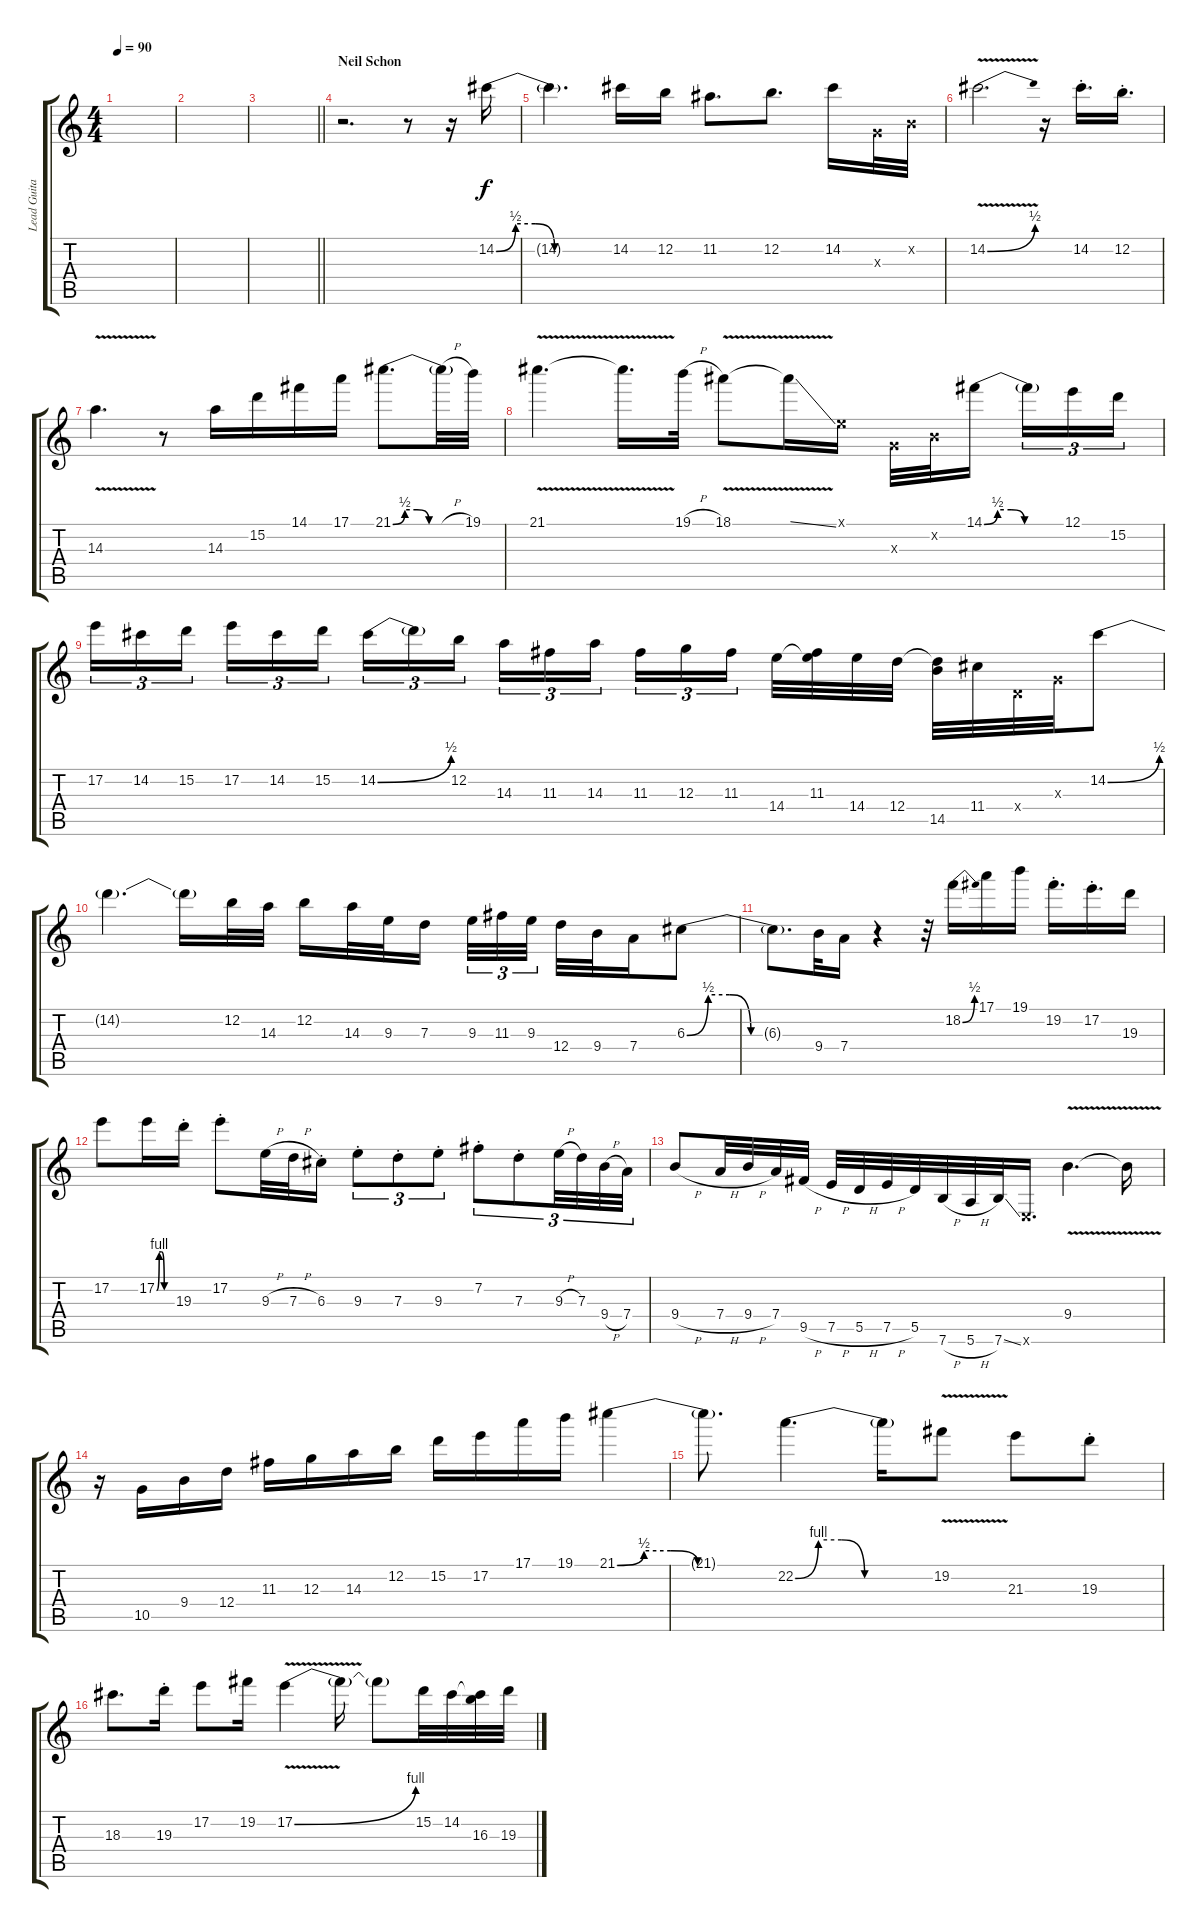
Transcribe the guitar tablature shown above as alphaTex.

\track ("Lead Guitar 2" "Lead Guita") {instrument overdrivenguitar}
\staff {score tabs}
\tuning (E4 B3 G3 D3 A2 E2) {hide}
\ts (4 4)
\tempo 90
\clef g2
\ks c
|
|
\barLineRight lightlight
|
\section ("" "Neil Schon")
r.2{d} r.8 r.16 14.2{be (custom 0 0 10 2 20 2 30 0 60 0)}.16 |
14.2{t}.4{d} 14.2.16 12.2.16 11.2.8{d} 12.2.8{d} 14.2.16 0.3{x}.32 0.2{x}.32 |
14.2{be (bend 0 0 60 2) v}.2{d} r.16 14.2{st}.16{d} 12.2{st}.16{d} |
14.3{v}.4{d} r.8 14.3.16 15.2.16 14.1.16 17.1.16 21.1{be (custom 0 0 10 2 20 2 30 0 60 0)}.8{d} 21.1{h t}.32 19.1.32 |
21.1{v}.4{d} 21.1{t}.16{d} 19.1{h}.32 18.1{v}.8 18.1{ss t}.16 0.1{x}.16 0.3{x}.32 0.2{x}.32 14.1{be (custom 0 0 10 2 20 2 30 0 60 0)}.16{beam splitsecondary} 14.1{t}.16{tu (3 2)} 12.1.16{tu (3 2)} 15.2.16{tu (3 2)} |
17.2.16{tu (3 2)} 14.2.16{tu (3 2)} 15.2.16{tu (3 2) beam splitsecondary} 17.2.16{tu (3 2)} 14.2.16{tu (3 2)} 15.2.16{tu (3 2)} 14.2{be (bend 0 0 60 2)}.16{tu (3 2)} 14.2{t}.16{tu (3 2)} 12.2.16{tu (3 2) beam splitsecondary} 14.3.16{tu (3 2)} 11.3.16{tu (3 2)} 14.3.16{tu (3 2)} 11.3.16{tu (3 2)} 12.3.16{tu (3 2)} 11.3.16{tu (3 2) beam splitsecondary} 14.4.32 (11.3 14.4{t}).32 14.4.32 12.4.32 (12.4{t} 14.5).32 11.4.32 0.4{x}.32 0.3{x}.32 14.2{be (bend 0 0 60 2)}.8 |
14.2{t}.4{d} 14.2{t}.16 12.2.32 14.3.32 12.2.16 14.3.32 9.3.32 7.3.16{beam splitsecondary} 9.3.32{tu (3 2)} 11.3.32{tu (3 2)} 9.3.32{tu (3 2)} 12.4.32 9.4.32 7.4.16 6.3{be (custom 0 0 10 2 20 2 30 0 60 0)}.8 |
6.3{t}.8{d} 9.4.32 7.4.16 r.4 r.32 18.2{be (bend 0 0 60 2)}.16 17.1.16 19.1.16 19.2{st}.16{d} 17.2{st}.16{d} 19.3.16 |
17.2.8 17.2{be (custom 0 0 10 4 20 4 30 0 60 0)}.16 19.3{st}.16 17.2{st}.8 9.3{h}.32 7.3{h}.32 6.3{st}.16 9.3{st}.8{tu (3 2)} 7.3{st}.8{tu (3 2)} 9.3{st}.8{tu (3 2)} 7.2{st}.8{tu (3 2)} 7.3{st}.8{tu (3 2)} 9.3{h}.32{tu (3 2)} 7.3.32{tu (3 2)} 9.4{h}.32{tu (3 2)} 7.4.32{tu (3 2)} |
9.4{h}.8 7.4{h}.32 9.4{h}.32 7.4.32 9.5{h}.32 7.5{h}.32 5.5{h}.32 7.5{h}.32 5.5.32 7.6{h}.32 5.6{h}.32 7.6{ss}.32 0.6{x}.16{d} 9.4{v}.4{d} 9.4{t}.16 |
r.16 10.5.16 9.4.16 12.4.16 11.3.16 12.3.16 14.3.16 12.2.16 15.2.16 17.2.16 17.1.16 19.1.16 21.1{be (custom 0 0 10 2 20 2 30 0 60 0)}.4 |
21.1{t}.8{d} 22.2{be (custom 0 0 10 4 20 4 30 0 60 0)}.4{d} 22.2{t}.16 19.2{v}.8 21.3.8 19.3{st}.8 |
18.3.8{d} 19.3{st}.16 17.2.8 19.2.16 17.2{be (bend 0 0 60 4) v}.4 17.2{t}.16 17.2{t}.8 15.2.32 14.2.32 (14.2{t} 16.3).32 19.3{ss}.32
